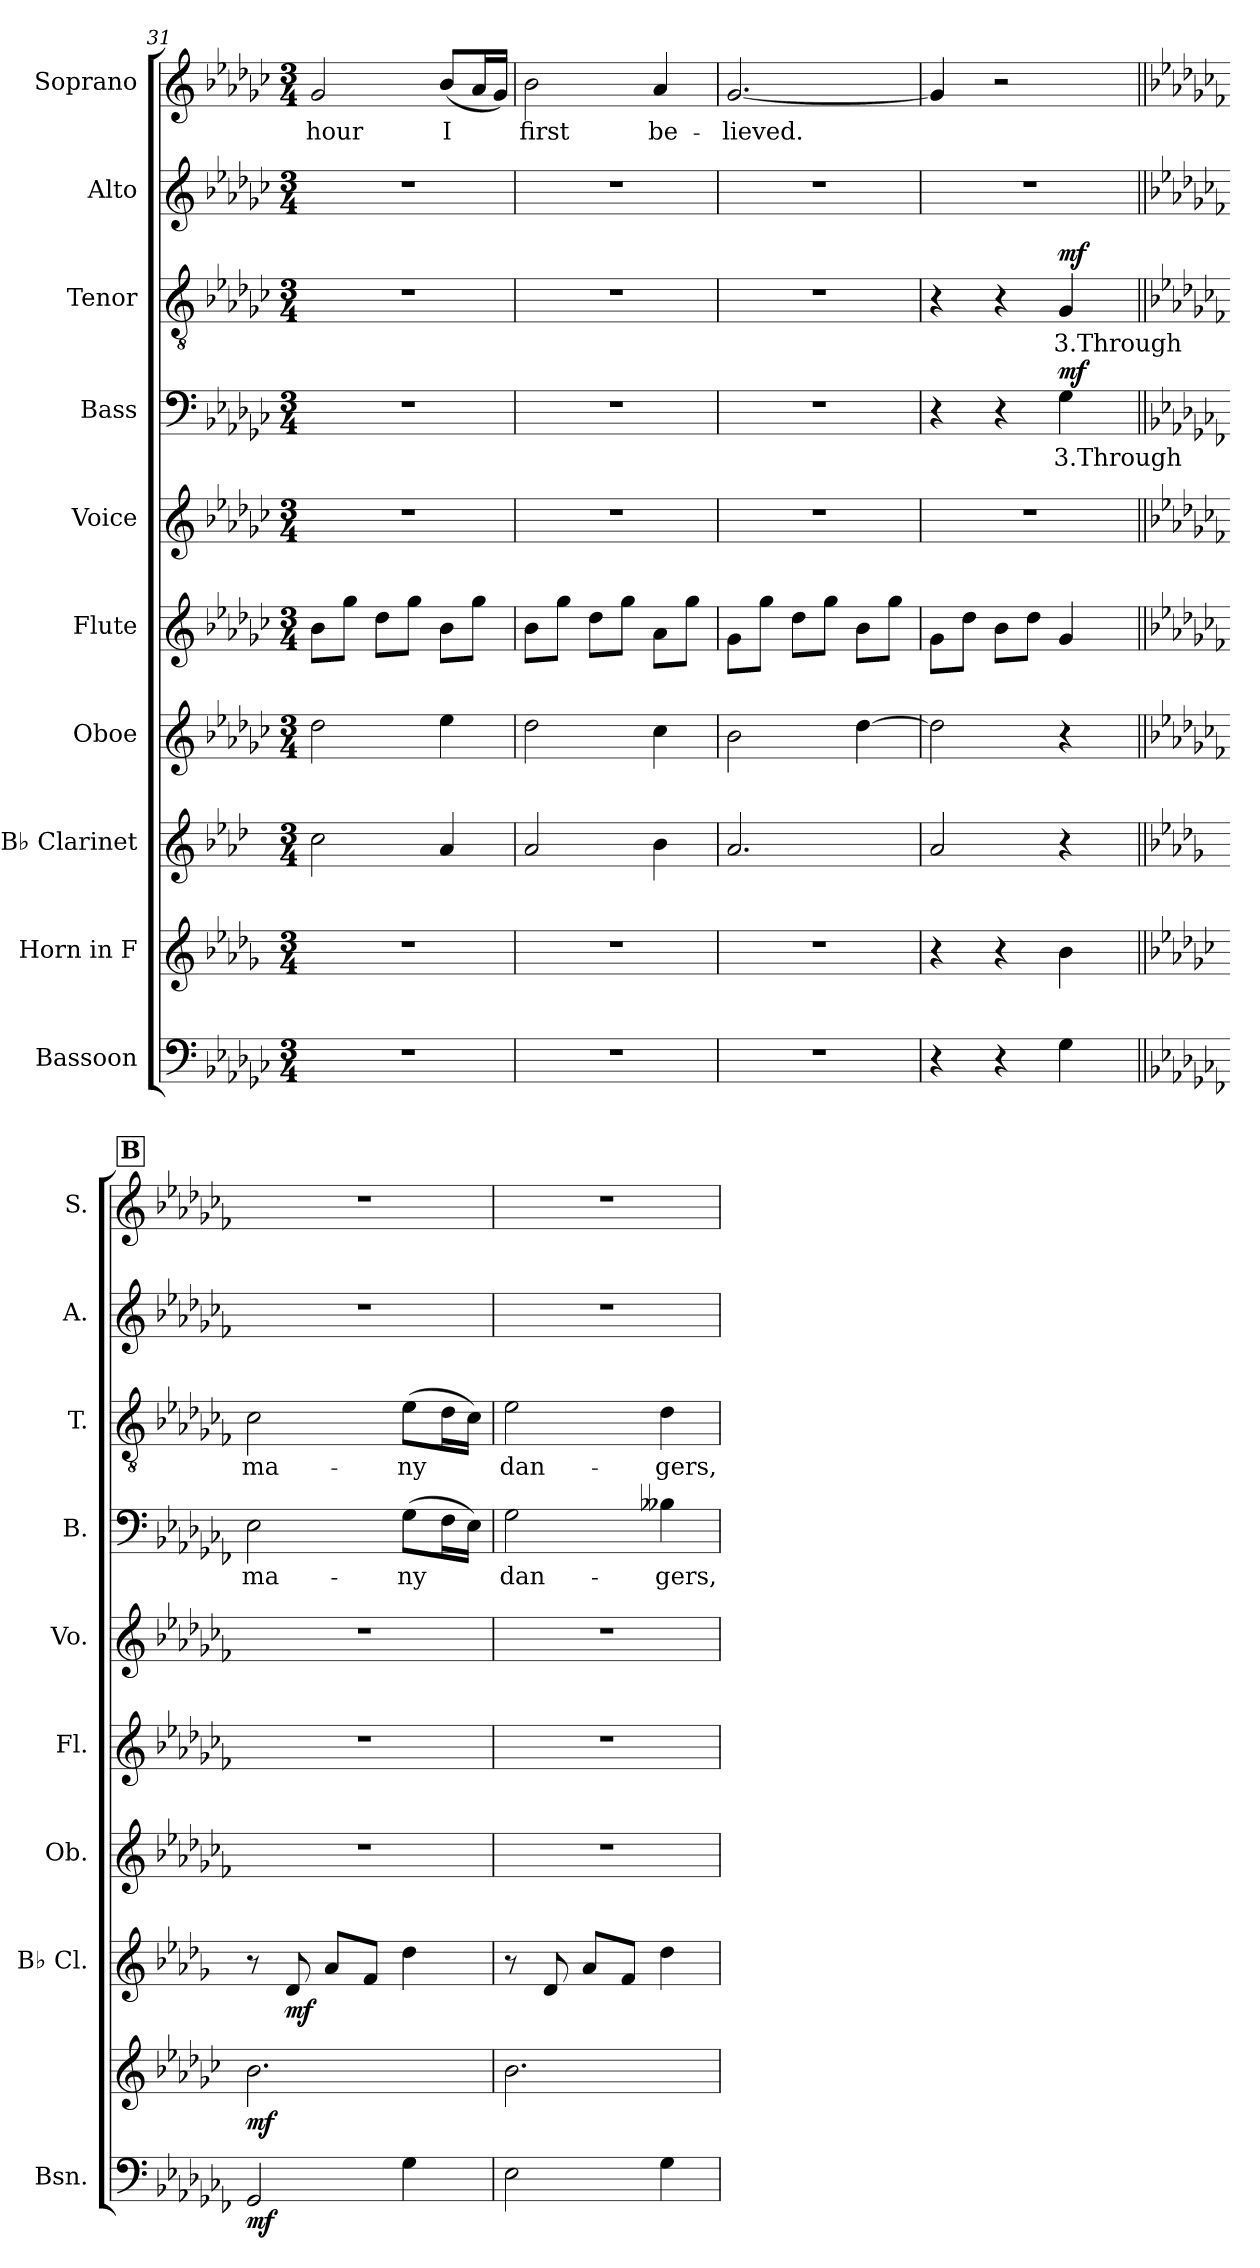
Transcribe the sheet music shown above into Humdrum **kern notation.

**kern	**dynam	**kern	**dynam	**kern	**dynam	**kern	**kern	**kern	**kern	**text	**dynam	**kern	**text	**dynam	**kern	**kern	**text
*part10	*part10	*part9	*part9	*part8	*part8	*part7	*part6	*part5	*part4	*part4	*part4	*part3	*part3	*part3	*part2	*part1	*part1
*staff10	*staff10	*staff9	*staff9	*staff8	*staff8	*staff7	*staff6	*staff5	*staff4	*staff4	*staff4	*staff3	*staff3	*staff3	*staff2	*staff1	*staff1
*I"Bassoon	*	*I"Horn in F	*	*I"B♭ Clarinet	*	*I"Oboe	*I"Flute	*I"Voice	*I"Bass	*	*	*I"Tenor	*	*	*I"Alto	*I"Soprano	*
*I'Bsn.	*	*	*	*I'B♭ Cl.	*	*I'Ob.	*I'Fl.	*I'Vo.	*I'B.	*	*	*I'T.	*	*	*I'A.	*I'S.	*
*clefF4	*	*clefG2	*	*clefG2	*	*clefG2	*clefG2	*clefG2	*clefF4	*	*	*clefGv2	*	*	*clefG2	*clefG2	*
*	*	*ITrd4c7	*	*ITrd1c2	*	*	*	*	*	*	*	*	*	*	*	*	*
*k[b-e-a-d-g-c-]	*	*k[b-e-a-d-g-c-]	*	*k[b-e-a-d-g-c-]	*	*k[b-e-a-d-g-c-]	*k[b-e-a-d-g-c-]	*k[b-e-a-d-g-c-]	*k[b-e-a-d-g-c-]	*	*	*k[b-e-a-d-g-c-]	*	*	*k[b-e-a-d-g-c-]	*k[b-e-a-d-g-c-]	*
*M3/4	*	*M3/4	*	*M3/4	*	*M3/4	*M3/4	*M3/4	*M3/4	*	*	*M3/4	*	*	*M3/4	*M3/4	*
=31	=31	=31	=31	=31	=31	=31	=31	=31	=31	=31	=31	=31	=31	=31	=31	=31	=31
2.r	.	2.r	.	2b-\	.	2dd-\	8b-\L	2.r	2.r	.	.	2.r	.	.	2.r	2g-/	hour
.	.	.	.	.	.	.	8gg-\J	.	.	.	.	.	.	.	.	.	.
.	.	.	.	.	.	.	8dd-\L	.	.	.	.	.	.	.	.	.	.
.	.	.	.	.	.	.	8gg-\J	.	.	.	.	.	.	.	.	.	.
.	.	.	.	4g-/	.	4ee-\	8b-\L	.	.	.	.	.	.	.	.	(8b-/L	I
.	.	.	.	.	.	.	8gg-\J	.	.	.	.	.	.	.	.	16a-/L	.
.	.	.	.	.	.	.	.	.	.	.	.	.	.	.	.	16g-/JJ)	.
!!LO:PB:g=z
=32	=32	=32	=32	=32	=32	=32	=32	=32	=32	=32	=32	=32	=32	=32	=32	=32	=32
2.r	.	2.r	.	2g-/	.	2dd-\	8b-\L	2.r	2.r	.	.	2.r	.	.	2.r	2b-\	first
.	.	.	.	.	.	.	8gg-\J	.	.	.	.	.	.	.	.	.	.
.	.	.	.	.	.	.	8dd-\L	.	.	.	.	.	.	.	.	.	.
.	.	.	.	.	.	.	8gg-\J	.	.	.	.	.	.	.	.	.	.
.	.	.	.	4a-\	.	4cc-\	8a-\L	.	.	.	.	.	.	.	.	4a-/	be-
.	.	.	.	.	.	.	8gg-\J	.	.	.	.	.	.	.	.	.	.
=33	=33	=33	=33	=33	=33	=33	=33	=33	=33	=33	=33	=33	=33	=33	=33	=33	=33
2.r	.	2.r	.	2.g-/	.	2b-\	8g-\L	2.r	2.r	.	.	2.r	.	.	2.r	[2.g-/	-lieved.
.	.	.	.	.	.	.	8gg-\J	.	.	.	.	.	.	.	.	.	.
.	.	.	.	.	.	.	8dd-\L	.	.	.	.	.	.	.	.	.	.
.	.	.	.	.	.	.	8gg-\J	.	.	.	.	.	.	.	.	.	.
.	.	.	.	.	.	[4dd-\	8b-\L	.	.	.	.	.	.	.	.	.	.
.	.	.	.	.	.	.	8gg-\J	.	.	.	.	.	.	.	.	.	.
=34	=34	=34	=34	=34	=34	=34	=34	=34	=34	=34	=34	=34	=34	=34	=34	=34	=34
4r	.	4r	.	2g-/	.	2dd-\]	8g-\L	2.r	4r	.	.	4r	.	.	2.r	4g-/]	.
.	.	.	.	.	.	.	8dd-\J	.	.	.	.	.	.	.	.	.	.
4r	.	4r	.	.	.	.	8b-\L	.	4r	.	.	4r	.	.	.	2r	.
.	.	.	.	.	.	.	8dd-\J	.	.	.	.	.	.	.	.	.	.
!	!	!	!	!	!	!	!	!	!	!	!LO:DY:a	!	!	!LO:DY:a	!	!	!
4G-\	.	4e-\	.	4r	.	4r	4g-/	.	4G-\	3.Through	mf	4G-/	3.Through	mf	.	.	.
!!LO:PB:g=z
!!LO:REH:place=s1:a:B:fs=14:t=B
=35||	=35||	=35||	=35||	=35||	=35||	=35||	=35||	=35||	=35||	=35||	=35||	=35||	=35||	=35||	=35||	=35||	=35||
*k[b-e-a-d-g-c-f-]	*	*k[b-e-a-d-g-c-f-]	*	*k[b-e-a-d-g-c-f-]	*	*k[b-e-a-d-g-c-f-]	*k[b-e-a-d-g-c-f-]	*k[b-e-a-d-g-c-f-]	*k[b-e-a-d-g-c-f-]	*	*	*k[b-e-a-d-g-c-f-]	*	*	*k[b-e-a-d-g-c-f-]	*k[b-e-a-d-g-c-f-]	*
!	!LO:DY:b	!	!LO:DY:b	!	!	!	!	!	!	!	!	!	!	!	!	!	!
2GG-/	mf	2.e-\	mf	8r	.	2.r	2.r	2.r	2E-\	ma-	.	2c-\	ma-	.	2.r	2.r	.
!	!	!	!	!	!LO:DY:b	!	!	!	!	!	!	!	!	!	!	!	!
.	.	.	.	8c-/	mf	.	.	.	.	.	.	.	.	.	.	.	.
.	.	.	.	8g-/L	.	.	.	.	.	.	.	.	.	.	.	.	.
.	.	.	.	8e-/J	.	.	.	.	.	.	.	.	.	.	.	.	.
4G-\	.	.	.	4cc-\	.	.	.	.	(8G-\L	-ny	.	(8e-\L	-ny	.	.	.	.
.	.	.	.	.	.	.	.	.	16F-\L	.	.	16d-\L	.	.	.	.	.
.	.	.	.	.	.	.	.	.	16E-\JJ)	.	.	16c-\JJ)	.	.	.	.	.
=36	=36	=36	=36	=36	=36	=36	=36	=36	=36	=36	=36	=36	=36	=36	=36	=36	=36
2E-\	.	2.e-\	.	8r	.	2.r	2.r	2.r	2G-\	dan-	.	2e-\	dan-	.	2.r	2.r	.
.	.	.	.	8c-/	.	.	.	.	.	.	.	.	.	.	.	.	.
.	.	.	.	8g-/L	.	.	.	.	.	.	.	.	.	.	.	.	.
.	.	.	.	8e-/J	.	.	.	.	.	.	.	.	.	.	.	.	.
4G-\	.	.	.	4cc-\	.	.	.	.	4B--X\	-gers,	.	4d-\	-gers,	.	.	.	.
=	=	=	=	=	=	=	=	=	=	=	=	=	=	=	=	=	=
*-	*-	*-	*-	*-	*-	*-	*-	*-	*-	*-	*-	*-	*-	*-	*-	*-	*-
